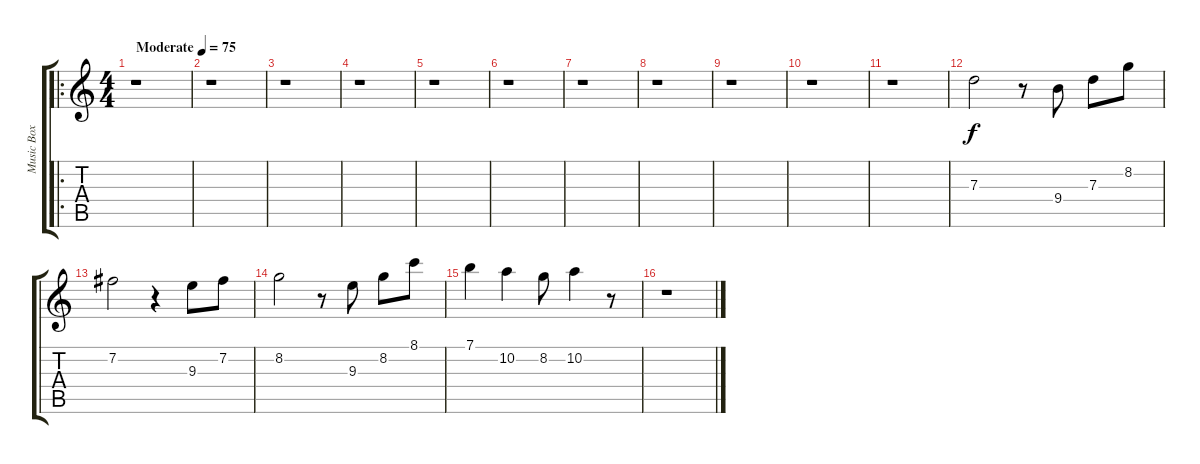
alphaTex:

\track ("Music Box" "Music Box") {instrument musicbox}
\staff {score tabs}
\tuning (E5 B4 G4 D4 A3 E3) {hide}
\ro
\ts (4 4)
\tempo (75 "Moderate")
\clef g2
\ks c
r.1{dy f instrument musicbox} |
r.1 |
r.1 |
r.1 |
r.1 |
r.1 |
r.1 |
r.1 |
r.1 |
r.1 |
r.1 |
7.3.2 r.8 9.4.8 7.3.8 8.2.8 |
7.2.2 r.4 9.3.8 7.2.8 |
8.2.2 r.8 9.3.8 8.2.8 8.1.8 |
7.1.4 10.2.4 8.2.8 10.2.4 r.8 |
r.1
